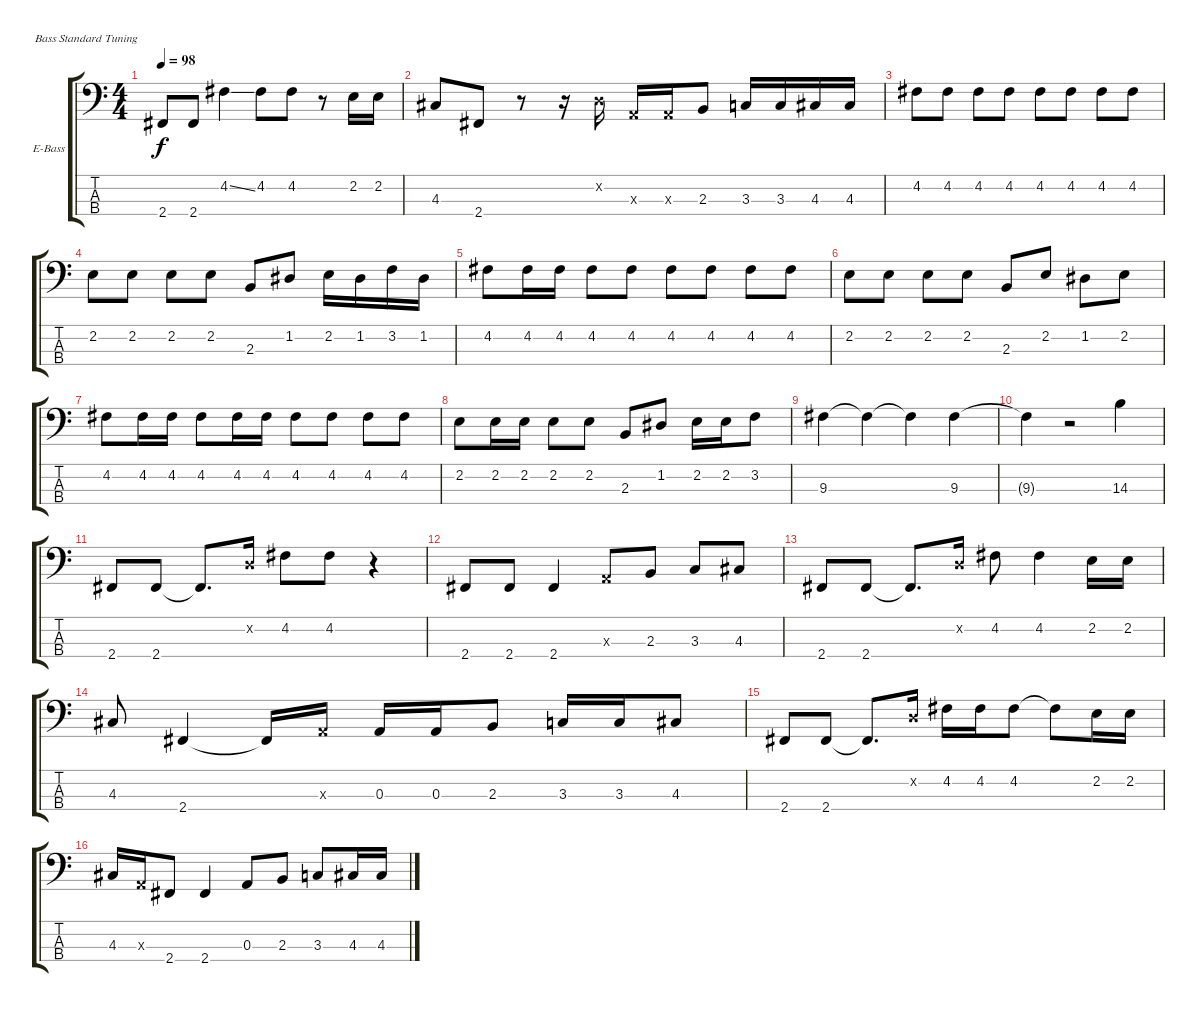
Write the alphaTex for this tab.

\bracketExtendMode groupsimilarinstruments
\firstSystemTrackNameOrientation horizontal
\otherSystemsTrackNameOrientation horizontal
\track ("Bass" "E-Bass") {instrument electricbassfinger}
\staff {score tabs}
\tuning (G2 D2 A1 E1)
\ts (4 4)
\tempo 98
\clef f4
\ks c
2.4.8{dy f} 2.4.8 4.2{ss}.4 4.2.8 4.2.8 r.8 2.2.16 2.2.16 |
4.3.8 2.4.8 r.8 r.16 0.2{x}.16 0.3{x}.16 0.3{x}.16 2.3.8 3.3.16 3.3.16 4.3.16 4.3.16 |
4.2.8 4.2.8 4.2.8 4.2.8 4.2.8 4.2.8 4.2.8 4.2.8 |
2.2.8 2.2.8 2.2.8 2.2.8 2.3.8 1.2.8 2.2.16 1.2.16 3.2.16 1.2.16 |
4.2.8 4.2.16 4.2.16 4.2.8 4.2.8 4.2.8 4.2.8 4.2.8 4.2.8 |
2.2.8 2.2.8 2.2.8 2.2.8 2.3.8 2.2.8 1.2.8 2.2.8 |
4.2.8 4.2.16 4.2.16 4.2.8 4.2.16 4.2.16 4.2.8 4.2.8 4.2.8 4.2.8 |
2.2.8 2.2.16 2.2.16 2.2.8 2.2.8 2.3.8 1.2.8 2.2.16 2.2.16 3.2.8 |
9.3.4 9.3{t}.4 9.3{t}.4 9.3.4 |
9.3{t}.4 r.2 14.3.4 |
2.4.8 2.4.8 2.4{t}.8{d} 0.2{x}.16 4.2.8 4.2.8 r.4 |
2.4.8 2.4.8 2.4.4 0.3{x}.8 2.3.8 3.3.8 4.3.8 |
2.4.8 2.4.8 2.4{t}.8{d} 0.2{x}.16 4.2.8 4.2.4 2.2.16 2.2.16 |
4.3.8 2.4.4 2.4{t}.16 0.3{x}.16 0.3.16 0.3.16 2.3.8 3.3.16 3.3.16 4.3.8 |
2.4.8 2.4.8 2.4{t}.8{d} 0.2{x}.16 4.2.16 4.2.16 4.2.8 4.2{t}.8 2.2.16 2.2.16 |
4.3.16 0.3{x}.16 2.4.8 2.4.4 0.3.8 2.3.8 3.3.8 4.3.16 4.3.16
